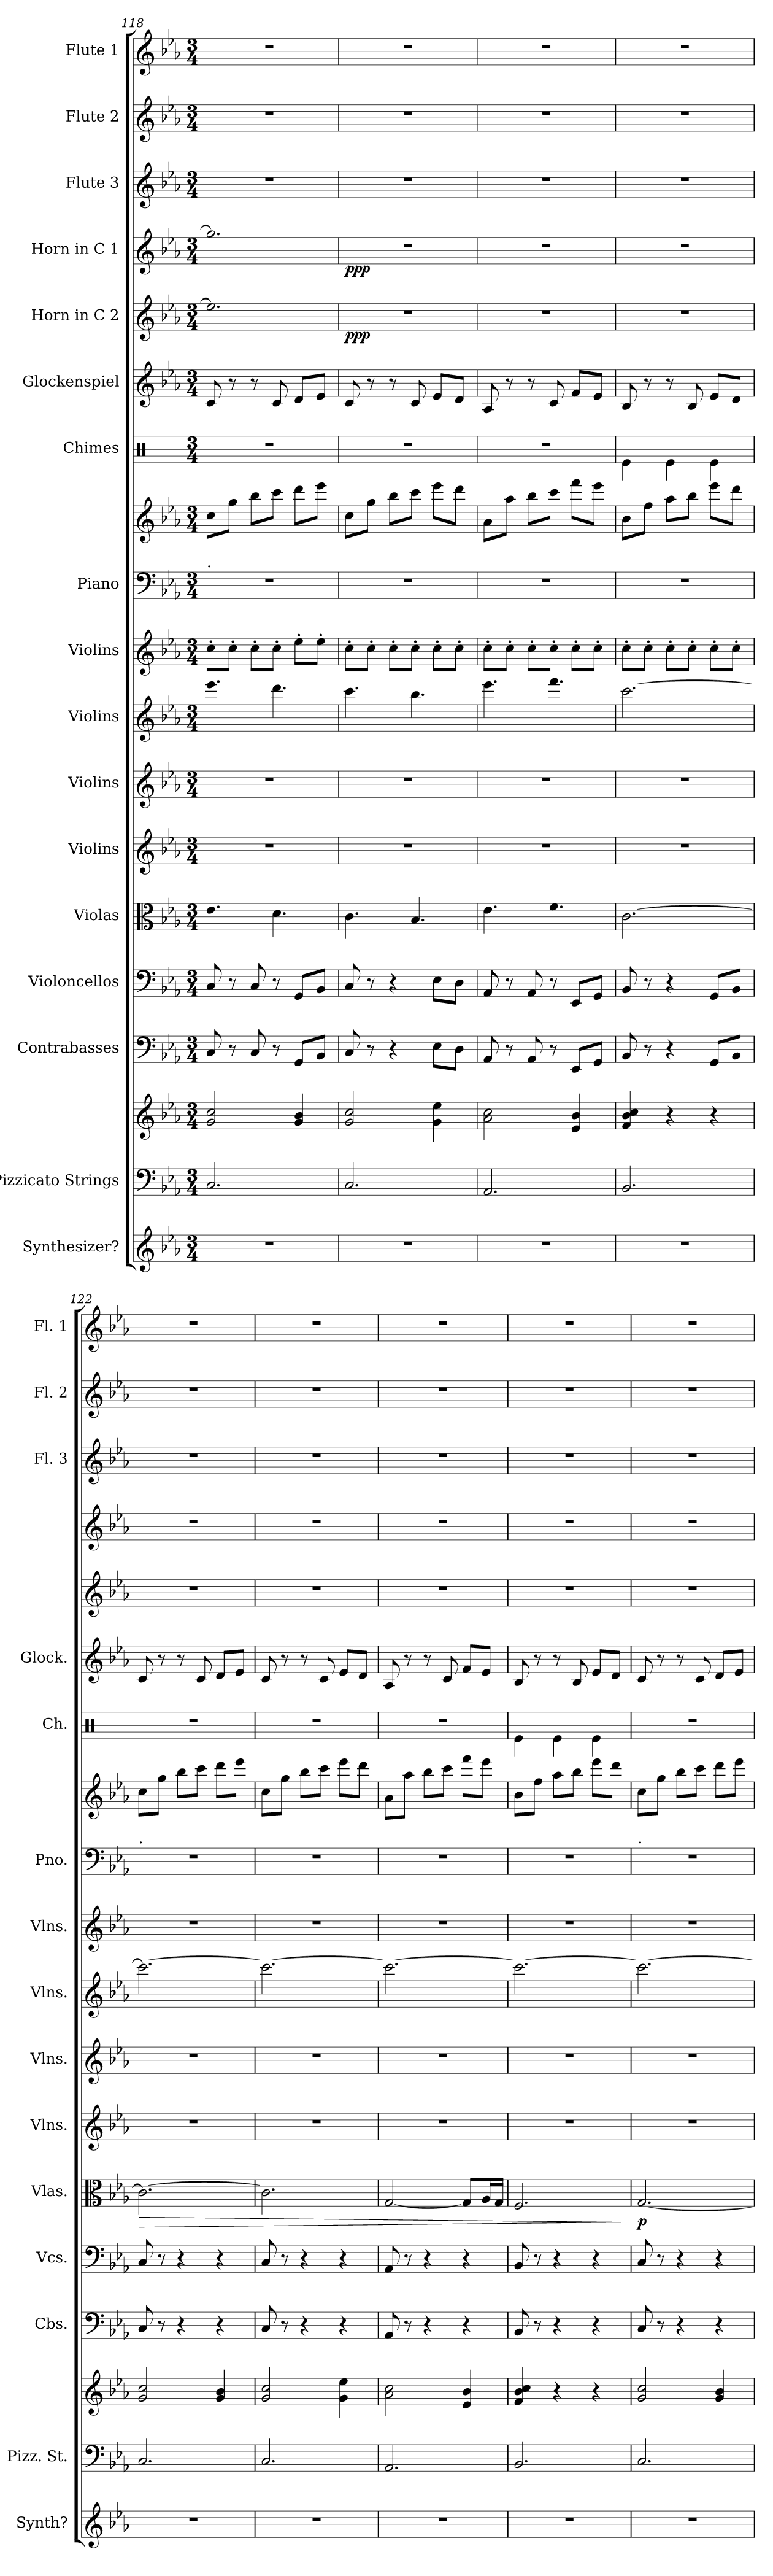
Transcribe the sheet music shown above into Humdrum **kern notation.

**kern	**kern	**kern	**kern	**kern	**kern	**dynam	**kern	**kern	**kern	**kern	**kern	**kern	**kern	**kern	**kern	**dynam	**kern	**dynam	**kern	**kern	**kern
*part17	*part16	*part16	*part15	*part14	*part13	*part13	*part12	*part11	*part10	*part9	*part8	*part8	*part7	*part6	*part5	*part5	*part4	*part4	*part3	*part2	*part1
*staff19	*staff18	*staff17	*staff16	*staff15	*staff14	*staff14	*staff13	*staff12	*staff11	*staff10	*staff9	*staff8	*staff7	*staff6	*staff5	*staff5	*staff4	*staff4	*staff3	*staff2	*staff1
*I"Synthesizer?	*I"Pizzicato Strings	*	*I"Contrabasses	*I"Violoncellos	*I"Violas	*	*I"Violins	*I"Violins	*I"Violins	*I"Violins	*I"Piano	*	*I"Chimes	*I"Glockenspiel	*I"Horn in C 2	*	*I"Horn in C 1	*	*I"Flute 3	*I"Flute 2	*I"Flute 1
*I'Synth?	*I'Pizz. St.	*	*I'Cbs.	*I'Vcs.	*I'Vlas.	*	*I'Vlns.	*I'Vlns.	*I'Vlns.	*I'Vlns.	*I'Pno.	*	*I'Ch.	*I'Glock.	*	*	*	*	*I'Fl. 3	*I'Fl. 2	*I'Fl. 1
!!LO:PB:g=z
*clefG2	*clefF4	*clefG2	*clefF4	*clefF4	*clefC3	*	*clefG2	*clefG2	*clefG2	*clefG2	*clefF4	*clefG2	*clefX	*clefG2	*clefG2	*	*clefG2	*	*clefG2	*clefG2	*clefG2
*	*	*	*ITrd7c12	*	*	*	*	*	*	*	*	*	*	*ITrd-14c-24	*ITrd7c12	*	*ITrd7c12	*	*	*	*
*k[b-e-a-]	*k[b-e-a-]	*k[b-e-a-]	*k[b-e-a-]	*k[b-e-a-]	*k[b-e-a-]	*	*k[b-e-a-]	*k[b-e-a-]	*k[b-e-a-]	*k[b-e-a-]	*k[b-e-a-]	*k[b-e-a-]	*k[]	*k[b-e-a-]	*k[b-e-a-]	*	*k[b-e-a-]	*	*k[b-e-a-]	*k[b-e-a-]	*k[b-e-a-]
*M3/4	*M3/4	*M3/4	*M3/4	*M3/4	*M3/4	*	*M3/4	*M3/4	*M3/4	*M3/4	*M3/4	*M3/4	*M3/4	*M3/4	*M3/4	*	*M3/4	*	*M3/4	*M3/4	*M3/4
=118	=118	=118	=118	=118	=118	=118	=118	=118	=118	=118	=118	=118	=118	=118	=118	=118	=118	=118	=118	=118	=118
!	!	!	!	!	!	!	!	!	!	!	!LO:TX:a:t=.	!	!	!	!	!	!	!	!	!	!
2.r	2.C/	2g/ 2cc/	8CC/	8C/	4.e-\	.	2.r	2.r	4.eee-\	8cc'\L	2.r	8cc\L	2.r	8ccc/	2.e-\]	.	2.g\]	.	2.r	2.r	2.r
.	.	.	8r	8r	.	.	.	.	.	8cc'\J	.	8gg\J	.	8r	.	.	.	.	.	.	.
.	.	.	8CC/	8C/	.	.	.	.	.	8cc'\L	.	8bb-\L	.	8r	.	.	.	.	.	.	.
.	.	.	8r	8r	4.d\	.	.	.	4.ddd\	8cc'\J	.	8ccc\J	.	8ccc/	.	.	.	.	.	.	.
.	.	4g/ 4b-/	8GGG/L	8GG/L	.	.	.	.	.	8ee-'\L	.	8ddd\L	.	8ddd/L	.	.	.	.	.	.	.
.	.	.	8BBB-/J	8BB-/J	.	.	.	.	.	8ee-'\J	.	8eee-\J	.	8eee-/J	.	.	.	.	.	.	.
=119	=119	=119	=119	=119	=119	=119	=119	=119	=119	=119	=119	=119	=119	=119	=119	=119	=119	=119	=119	=119	=119
!	!	!	!	!	!	!	!	!	!	!	!	!	!	!	!	!LO:DY:b	!	!LO:DY:b	!	!	!
2.r	2.C/	2g/ 2cc/	8CC/	8C/	4.c\	.	2.r	2.r	4.ccc\	8cc'\L	2.r	8cc\L	2.r	8ccc/	2.r	ppp	2.r	ppp	2.r	2.r	2.r
.	.	.	8r	8r	.	.	.	.	.	8cc'\J	.	8gg\J	.	8r	.	.	.	.	.	.	.
.	.	.	4r	4r	.	.	.	.	.	8cc'\L	.	8bb-\L	.	8r	.	.	.	.	.	.	.
.	.	.	.	.	4.B-/	.	.	.	4.bb-\	8cc'\J	.	8ccc\J	.	8ccc/	.	.	.	.	.	.	.
.	.	4g\ 4ee-\	8EE-\L	8E-\L	.	.	.	.	.	8cc'\L	.	8eee-\L	.	8eee-/L	.	.	.	.	.	.	.
.	.	.	8DD\J	8D\J	.	.	.	.	.	8cc'\J	.	8ddd\J	.	8ddd/J	.	.	.	.	.	.	.
=120	=120	=120	=120	=120	=120	=120	=120	=120	=120	=120	=120	=120	=120	=120	=120	=120	=120	=120	=120	=120	=120
2.r	2.AA-/	2a-\ 2cc\	8AAA-/	8AA-/	4.e-\	.	2.r	2.r	4.eee-\	8cc'\L	2.r	8a-\L	2.r	8aa-/	2.r	.	2.r	.	2.r	2.r	2.r
.	.	.	8r	8r	.	.	.	.	.	8cc'\J	.	8aa-\J	.	8r	.	.	.	.	.	.	.
.	.	.	8AAA-/	8AA-/	.	.	.	.	.	8cc'\L	.	8bb-\L	.	8r	.	.	.	.	.	.	.
.	.	.	8r	8r	4.f\	.	.	.	4.fff\	8cc'\J	.	8ccc\J	.	8ccc/	.	.	.	.	.	.	.
.	.	4e-/ 4b-/	8EEE-/L	8EE-/L	.	.	.	.	.	8cc'\L	.	8fff\L	.	8fff/L	.	.	.	.	.	.	.
.	.	.	8GGG/J	8GG/J	.	.	.	.	.	8cc'\J	.	8eee-\J	.	8eee-/J	.	.	.	.	.	.	.
=121	=121	=121	=121	=121	=121	=121	=121	=121	=121	=121	=121	=121	=121	=121	=121	=121	=121	=121	=121	=121	=121
2.r	2.BB-/	4f/ 4b-/ 4cc/	8BBB-/	8BB-/	[2.c\	.	2.r	2.r	[2.ccc\	8cc'\L	2.r	8b-\L	4Re\	8bb-/	2.r	.	2.r	.	2.r	2.r	2.r
.	.	.	8r	8r	.	.	.	.	.	8cc'\J	.	8ff\J	.	8r	.	.	.	.	.	.	.
.	.	4r	4r	4r	.	.	.	.	.	8cc'\L	.	8aa-\L	4Re\	8r	.	.	.	.	.	.	.
.	.	.	.	.	.	.	.	.	.	8cc'\J	.	8bb-\J	.	8bb-/	.	.	.	.	.	.	.
.	.	4r	8GGG/L	8GG/L	.	.	.	.	.	8cc'\L	.	8eee-\L	4Re\	8eee-/L	.	.	.	.	.	.	.
.	.	.	8BBB-/J	8BB-/J	.	.	.	.	.	8cc'\J	.	8ddd\J	.	8ddd/J	.	.	.	.	.	.	.
!!LO:PB:g=z
=122	=122	=122	=122	=122	=122	=122	=122	=122	=122	=122	=122	=122	=122	=122	=122	=122	=122	=122	=122	=122	=122
!	!	!	!	!	!	!	!	!	!	!	!LO:TX:a:t=.	!	!	!	!	!	!	!	!	!	!
!	!	!	!	!	!	!LO:HP:b	!	!	!	!	!	!	!	!	!	!	!	!	!	!	!
2.r	2.C/	2g/ 2cc/	8CC/	8C/	2.c\_	>	2.r	2.r	2.ccc\_	2.r	2.r	8cc\L	2.r	8ccc/	2.r	.	2.r	.	2.r	2.r	2.r
.	.	.	8r	8r	.	.	.	.	.	.	.	8gg\J	.	8r	.	.	.	.	.	.	.
.	.	.	4r	4r	.	.	.	.	.	.	.	8bb-\L	.	8r	.	.	.	.	.	.	.
.	.	.	.	.	.	.	.	.	.	.	.	8ccc\J	.	8ccc/	.	.	.	.	.	.	.
.	.	4g/ 4b-/	4r	4r	.	.	.	.	.	.	.	8ddd\L	.	8ddd/L	.	.	.	.	.	.	.
.	.	.	.	.	.	.	.	.	.	.	.	8eee-\J	.	8eee-/J	.	.	.	.	.	.	.
=123	=123	=123	=123	=123	=123	=123	=123	=123	=123	=123	=123	=123	=123	=123	=123	=123	=123	=123	=123	=123	=123
2.r	2.C/	2g/ 2cc/	8CC/	8C/	2.c\]	.	2.r	2.r	2.ccc\_	2.r	2.r	8cc\L	2.r	8ccc/	2.r	.	2.r	.	2.r	2.r	2.r
.	.	.	8r	8r	.	.	.	.	.	.	.	8gg\J	.	8r	.	.	.	.	.	.	.
.	.	.	4r	4r	.	.	.	.	.	.	.	8bb-\L	.	8r	.	.	.	.	.	.	.
.	.	.	.	.	.	.	.	.	.	.	.	8ccc\J	.	8ccc/	.	.	.	.	.	.	.
.	.	4g\ 4ee-\	4r	4r	.	.	.	.	.	.	.	8eee-\L	.	8eee-/L	.	.	.	.	.	.	.
.	.	.	.	.	.	.	.	.	.	.	.	8ddd\J	.	8ddd/J	.	.	.	.	.	.	.
=124	=124	=124	=124	=124	=124	=124	=124	=124	=124	=124	=124	=124	=124	=124	=124	=124	=124	=124	=124	=124	=124
2.r	2.AA-/	2a-\ 2cc\	8AAA-/	8AA-/	[2G/	.	2.r	2.r	2.ccc\_	2.r	2.r	8a-\L	2.r	8aa-/	2.r	.	2.r	.	2.r	2.r	2.r
.	.	.	8r	8r	.	.	.	.	.	.	.	8aa-\J	.	8r	.	.	.	.	.	.	.
.	.	.	4r	4r	.	.	.	.	.	.	.	8bb-\L	.	8r	.	.	.	.	.	.	.
.	.	.	.	.	.	.	.	.	.	.	.	8ccc\J	.	8ccc/	.	.	.	.	.	.	.
.	.	4e-/ 4b-/	4r	4r	8G/L]	.	.	.	.	.	.	8fff\L	.	8fff/L	.	.	.	.	.	.	.
.	.	.	.	.	16A-/L	.	.	.	.	.	.	8eee-\J	.	8eee-/J	.	.	.	.	.	.	.
.	.	.	.	.	16G/JJ	.	.	.	.	.	.	.	.	.	.	.	.	.	.	.	.
=125	=125	=125	=125	=125	=125	=125	=125	=125	=125	=125	=125	=125	=125	=125	=125	=125	=125	=125	=125	=125	=125
2.r	2.BB-/	4f/ 4b-/ 4cc/	8BBB-/	8BB-/	2.F/	.	2.r	2.r	2.ccc\_	2.r	2.r	8b-\L	4Re\	8bb-/	2.r	.	2.r	.	2.r	2.r	2.r
.	.	.	8r	8r	.	.	.	.	.	.	.	8ff\J	.	8r	.	.	.	.	.	.	.
.	.	4r	4r	4r	.	.	.	.	.	.	.	8aa-\L	4Re\	8r	.	.	.	.	.	.	.
.	.	.	.	.	.	.	.	.	.	.	.	8bb-\J	.	8bb-/	.	.	.	.	.	.	.
.	.	4r	4r	4r	.	.	.	.	.	.	.	8eee-\L	4Re\	8eee-/L	.	.	.	.	.	.	.
.	.	.	.	.	.	.	.	.	.	.	.	8ddd\J	.	8ddd/J	.	.	.	.	.	.	.
.	.	.	.	.	.	]	.	.	.	.	.	.	.	.	.	.	.	.	.	.	.
!!LO:PB:g=z
=126	=126	=126	=126	=126	=126	=126	=126	=126	=126	=126	=126	=126	=126	=126	=126	=126	=126	=126	=126	=126	=126
!	!	!	!	!	!	!	!	!	!	!	!LO:TX:a:t=.	!	!	!	!	!	!	!	!	!	!
!	!	!	!	!	!	!LO:DY:b	!	!	!	!	!	!	!	!	!	!	!	!	!	!	!
2.r	2.C/	2g/ 2cc/	8CC/	8C/	[2.G/	p	2.r	2.r	2.ccc\_	2.r	2.r	8cc\L	2.r	8ccc/	2.r	.	2.r	.	2.r	2.r	2.r
.	.	.	8r	8r	.	.	.	.	.	.	.	8gg\J	.	8r	.	.	.	.	.	.	.
.	.	.	4r	4r	.	.	.	.	.	.	.	8bb-\L	.	8r	.	.	.	.	.	.	.
.	.	.	.	.	.	.	.	.	.	.	.	8ccc\J	.	8ccc/	.	.	.	.	.	.	.
.	.	4g/ 4b-/	4r	4r	.	.	.	.	.	.	.	8ddd\L	.	8ddd/L	.	.	.	.	.	.	.
.	.	.	.	.	.	.	.	.	.	.	.	8eee-\J	.	8eee-/J	.	.	.	.	.	.	.
=	=	=	=	=	=	=	=	=	=	=	=	=	=	=	=	=	=	=	=	=	=
*-	*-	*-	*-	*-	*-	*-	*-	*-	*-	*-	*-	*-	*-	*-	*-	*-	*-	*-	*-	*-	*-
